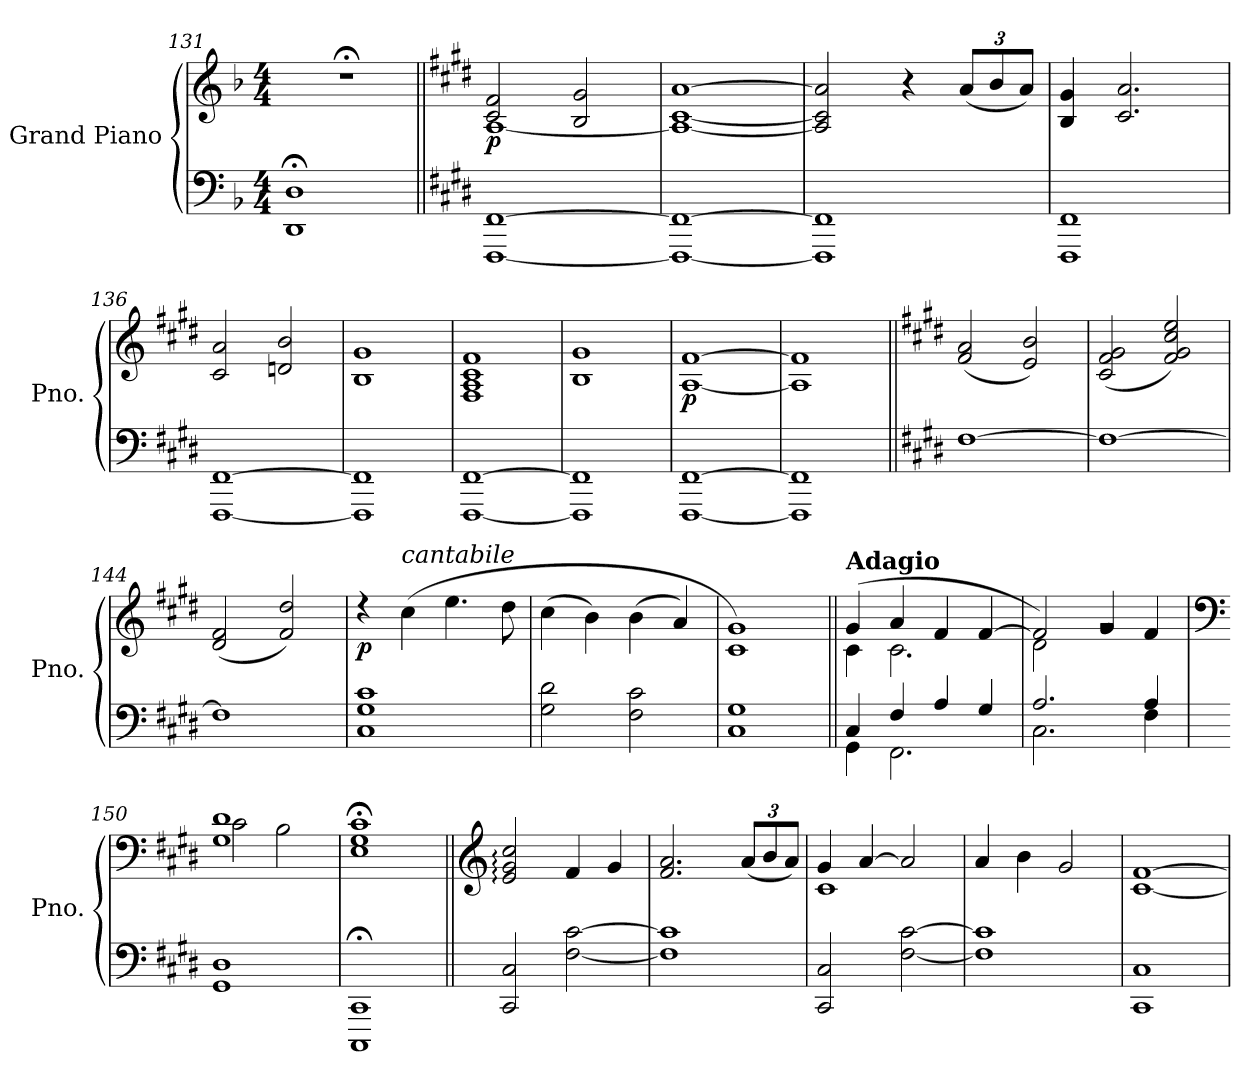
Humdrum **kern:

**kern	**kern	**dynam
*part1	*part1	*part1
*staff2	*staff1	*staff1/2
*I"Grand Piano	*	*
*I'Pno.	*	*
!!LO:LB:g=z
*clefF4	*clefG2	*
*k[b-]	*k[b-]	*
*M4/4	*M4/4	*
=131	=131	=131
1DD;< 1D;<	1r;<	.
=132||	=132||	=132||
*k[f#c#g#d#]	*k[f#c#g#d#]	*
*	*^	*
!	!	!	!LO:DY:b
[1FFF# [1FF#	2c#/ 2f#/	[1A	p
.	2B/ 2g#/	.	.
*	*v	*v	*
=133	=133	=133
1FFF#_ 1FF#_	1A_ [1c# [1a	.
=134	=134	=134
1FFF#] 1FF#]	2A/] 2c#/] 2a/]	.
.	4r	.
*	*Xbrackettup	*
.	(12a/L	.
.	12b/	.
.	12a/J)	.
=135	=135	=135
1FFF# 1FF#	4B/ 4g#/	.
.	2.c#/ 2.a/	.
=136	=136	=136
[1FFF# [1FF#	2c#/ 2a/	.
.	2dn/ 2b/	.
=137	=137	=137
1FFF#] 1FF#]	1B 1g#	.
=138	=138	=138
[1FFF# [1FF#	1F# 1A 1c# 1f#	.
!!LO:LB:g=z
=139	=139	=139
1FFF#] 1FF#]	1B 1g#	.
=140	=140	=140
!	!	!LO:DY:b
[1FFF# [1FF#	[1A [1f#	p
=141	=141	=141
1FFF#] 1FF#]	1A] 1f#]	.
=142||	=142||	=142||
*k[f#c#g#d#]	*k[f#c#g#d#]	*
[1F#	(2f#/ 2a/	.
.	2e/ 2b/)	.
=143	=143	=143
1F#_	(2c#/ 2f#/ 2g#/	.
.	2f#/ 2g#/ 2cc#/ 2ee/)	.
=144	=144	=144
1F#]	(2d#/ 2f#/	.
.	2f#/ 2dd#/)	.
=145	=145	=145
!	!	!LO:DY:b
1C# 1G# 1c#	4rdd	p
!	!LO:TX:a:i:t=cantabile	!
.	(4cc#\	.
.	4.ee\	.
.	8dd#\	.
!!LO:LB:g=z
=146	=146	=146
2G#\ 2d#\	(4cc#\	.
.	4b\)	.
2F#\ 2c#\	(4b\	.
.	4a/)	.
=147	=147	=147
1C# 1G#	1c# 1g#)	.
=148||	=148||	=148||
*^	*^	*
!	!	!LO:TX:a:B:t=Adagio	!	!
4C#/	4GG#\	(4g#/	4c#\	.
4F#/	2.FF#\	4a/	2.c#\	.
4A/	.	4f#/	.	.
4G#/	.	[4f#/	.	.
=149	=149	=149	=149	=149
2.A/	2.C#\	2f#/])	2d#\	.
.	.	4g#/	2rg	.
4A/	4F#\	4f#/	.	.
*v	*v	*	*	*
=150	=150	=150	=150
*	*clefF4	*	*
1GG# 1D#	1G# 1d#	2c#\	.
.	.	2B\	.
*	*v	*v	*
=151	=151	=151
1CCC#;< 1CC#;<	1E;< 1G#;< 1c#;<	.
=152||	=152||	=152||
*	*clefG2	*
2CC#/ 2C#/	2e/: 2g#/: 2cc#/:	.
[2F#\ [2c#\	4f#/	.
.	4g#/	.
!!LO:PB:g=z
=153	=153	=153
1F#] 1c#]	2.f#/ 2.a/	.
.	(12a/L	.
.	12b/	.
.	12a/J)	.
=154	=154	=154
*	*^	*
2CC#/ 2C#/	4g#/	1c#	.
.	[4a/	.	.
[2F#\ [2c#\	2a/]	.	.
*	*v	*v	*
=155	=155	=155
1F#] 1c#]	4a/	.
.	4b\	.
.	2g#/	.
=156	=156	=156
1CC# 1C#	[1c# [1f#	.
=	=	=
*-	*-	*-
